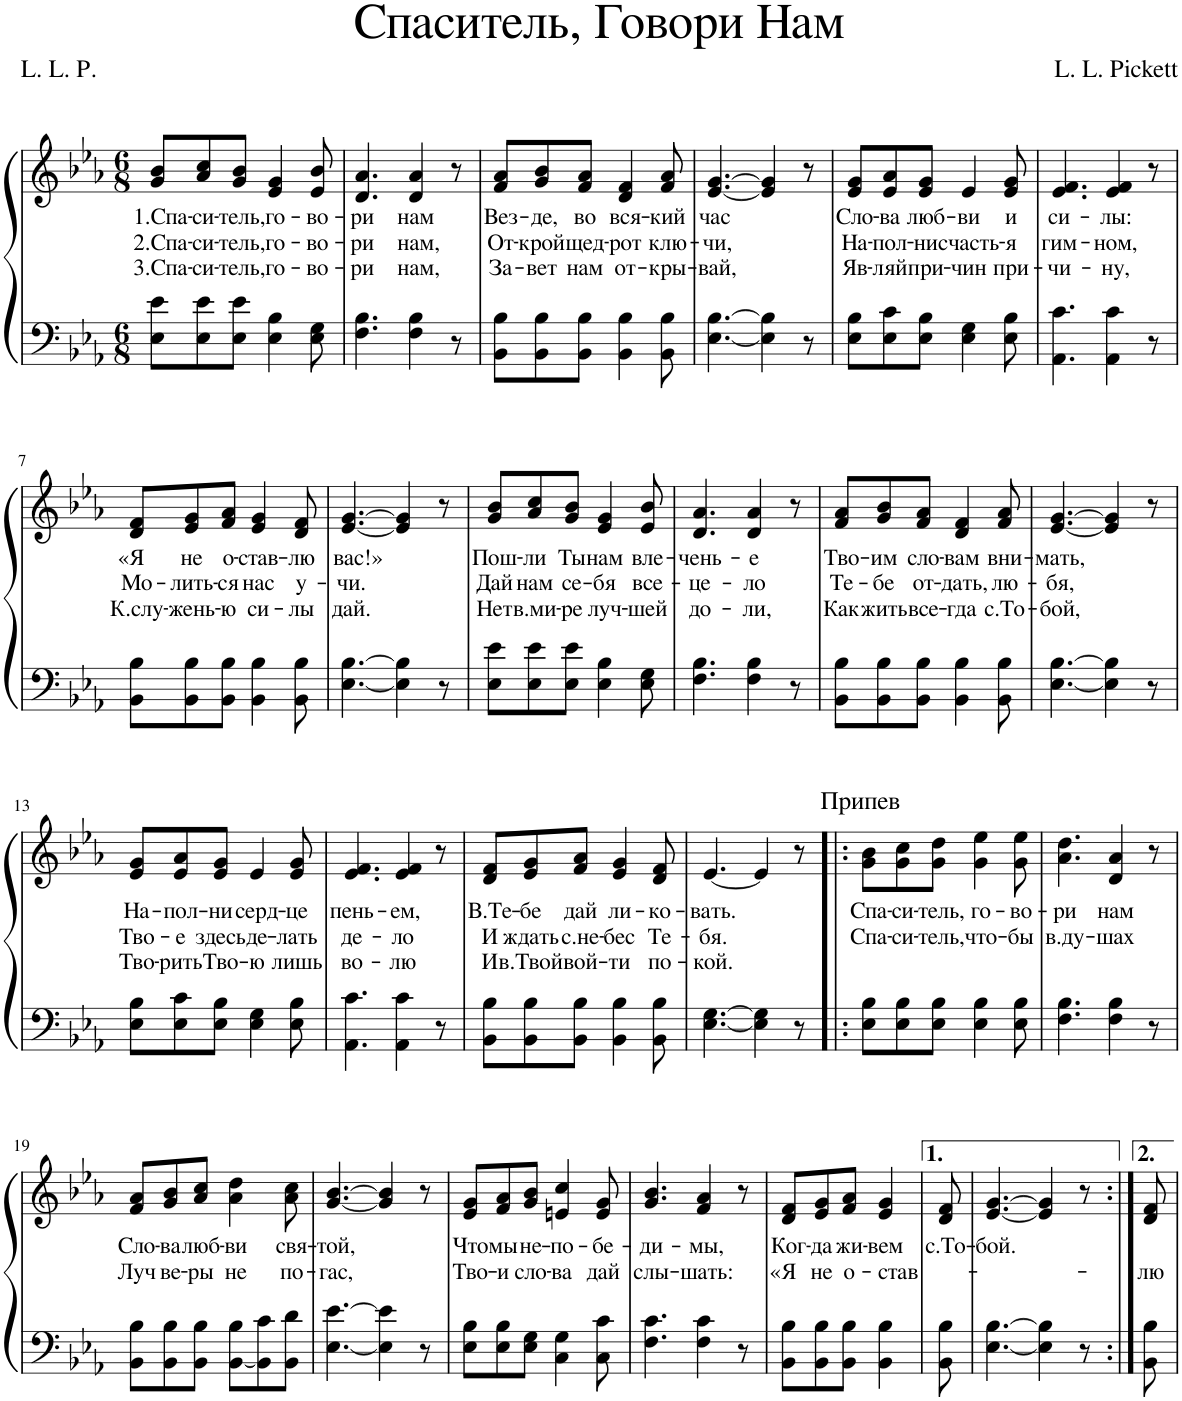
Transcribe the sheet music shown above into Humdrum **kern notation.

**kern	**kern	**text	**text	**text
*part1	*part1	*part1	*part1	*part1
*staff2	*staff1	*staff1	*staff1	*staff1
*I"Piano	*	*	*	*
*I'Pno.	*	*	*	*
*clefF4	*clefG2	*	*	*
*k[b-e-a-]	*k[b-e-a-]	*	*	*
*M6/8	*M6/8	*	*	*
=1	=1	=1	=1	=1
!	!	!LO:LY:b	!LO:LY:b	!LO:LY:b
8E-\ 8e-\L	8g/ 8b-/L	1.Спа-	2.Спа-	3.Спа-
!	!	!LO:LY:b	!LO:LY:b	!LO:LY:b
8E-\ 8e-\	8a-/ 8cc/	-си-	-си-	-си-
!	!	!LO:LY:b	!LO:LY:b	!LO:LY:b
8E-\ 8e-\J	8g/ 8b-/J	-тель,	-тель,	-тель,
!	!	!LO:LY:b	!LO:LY:b	!LO:LY:b
4E-\ 4B-\	4e-/ 4g/	го-	го-	го-
!	!	!LO:LY:b	!LO:LY:b	!LO:LY:b
8E-\ 8G\	8e-/ 8b-/	-во-	-во-	-во-
=2	=2	=2	=2	=2
!	!	!LO:LY:b	!LO:LY:b	!LO:LY:b
4.F\ 4.B-\	4.d/ 4.a-/	-ри	-ри	-ри
!	!	!LO:LY:b	!LO:LY:b	!LO:LY:b
4F\ 4B-\	4d/ 4a-/	нам	нам,	нам,
8r	8r	.	.	.
=3	=3	=3	=3	=3
!	!	!LO:LY:b	!LO:LY:b	!LO:LY:b
8BB-\ 8B-\L	8f/ 8a-/L	Вез-	От-	За-
!	!	!LO:LY:b	!LO:LY:b	!LO:LY:b
8BB-\ 8B-\	8g/ 8b-/	-де,	-крой	-вет
!	!	!LO:LY:b	!LO:LY:b	!LO:LY:b
8BB-\ 8B-\J	8f/ 8a-/J	во	щед-	нам
!	!	!LO:LY:b	!LO:LY:b	!LO:LY:b
4BB-\ 4B-\	4d/ 4f/	вся-	-рот	от-
!	!	!LO:LY:b	!LO:LY:b	!LO:LY:b
8BB-\ 8B-\	8f/ 8a-/	-кий	клю-	-кры-
=4	=4	=4	=4	=4
!	!	!LO:LY:b	!LO:LY:b	!LO:LY:b
[4.E-\ [4.B-\	[4.e-/ [4.g/	час	-чи,	-вай,
4E-\] 4B-\]	4e-/] 4g/]	.	.	.
8r	8r	.	.	.
=5	=5	=5	=5	=5
!	!	!LO:LY:b	!LO:LY:b	!LO:LY:b
8E-\ 8B-\L	8e-/ 8g/L	Сло-	На-	Яв-
!	!	!LO:LY:b	!LO:LY:b	!LO:LY:b
8E-\ 8c\	8e-/ 8a-/	-ва	-пол-	-ляй
!	!	!LO:LY:b	!LO:LY:b	!LO:LY:b
8E-\ 8B-\J	8e-/ 8g/J	люб-	-ни	при-
!	!	!LO:LY:b	!LO:LY:b	!LO:LY:b
4E-\ 4G\	4e-/	-ви	счасть-	-чин
!	!	!LO:LY:b	!LO:LY:b	!LO:LY:b
8E-\ 8B-\	8e-/ 8g/	и	-я	при-
=6	=6	=6	=6	=6
!	!	!LO:LY:b	!LO:LY:b	!LO:LY:b
4.AA-\ 4.c\	4.e-/ 4.f/	си-	гим-	-чи-
!	!	!LO:LY:b	!LO:LY:b	!LO:LY:b
4AA-\ 4c\	4e-/ 4f/	-лы:	-ном,	-ну,
8r	8r	.	.	.
!!LO:LB:g=z
=7	=7	=7	=7	=7
!	!	!LO:LY:b	!LO:LY:b	!LO:LY:b
8BB-\ 8B-\L	8d/ 8f/L	«Я	Мо-	К.слу-
!	!	!LO:LY:b	!LO:LY:b	!LO:LY:b
8BB-\ 8B-\	8e-/ 8g/	не	-лить-	-жень-
!	!	!LO:LY:b	!LO:LY:b	!LO:LY:b
8BB-\ 8B-\J	8f/ 8a-/J	о-	-ся	-ю
!	!	!LO:LY:b	!LO:LY:b	!LO:LY:b
4BB-\ 4B-\	4e-/ 4g/	-став-	нас	си-
!	!	!LO:LY:b	!LO:LY:b	!LO:LY:b
8BB-\ 8B-\	8d/ 8f/	-лю	у-	-лы
=8	=8	=8	=8	=8
!	!	!LO:LY:b	!LO:LY:b	!LO:LY:b
[4.E-\ [4.B-\	[4.e-/ [4.g/	вас!»	-чи.	дай.
4E-\] 4B-\]	4e-/] 4g/]	.	.	.
8r	8r	.	.	.
=9	=9	=9	=9	=9
!	!	!LO:LY:b	!LO:LY:b	!LO:LY:b
8E-\ 8e-\L	8g/ 8b-/L	Пош-	Дай	Нет
!	!	!LO:LY:b	!LO:LY:b	!LO:LY:b
8E-\ 8e-\	8a-/ 8cc/	-ли	нам	в.ми-
!	!	!LO:LY:b	!LO:LY:b	!LO:LY:b
8E-\ 8e-\J	8g/ 8b-/J	Ты	се-	-ре
!	!	!LO:LY:b	!LO:LY:b	!LO:LY:b
4E-\ 4B-\	4e-/ 4g/	нам	-бя	луч-
!	!	!LO:LY:b	!LO:LY:b	!LO:LY:b
8E-\ 8G\	8e-/ 8b-/	вле-	все-	-шей
=10	=10	=10	=10	=10
!	!	!LO:LY:b	!LO:LY:b	!LO:LY:b
4.F\ 4.B-\	4.d/ 4.a-/	-чень-	-це-	до-
!	!	!LO:LY:b	!LO:LY:b	!LO:LY:b
4F\ 4B-\	4d/ 4a-/	-е	-ло	-ли,
8r	8r	.	.	.
=11	=11	=11	=11	=11
!	!	!LO:LY:b	!LO:LY:b	!LO:LY:b
8BB-\ 8B-\L	8f/ 8a-/L	Тво-	Те-	Как
!	!	!LO:LY:b	!LO:LY:b	!LO:LY:b
8BB-\ 8B-\	8g/ 8b-/	-им	-бе	жить
!	!	!LO:LY:b	!LO:LY:b	!LO:LY:b
8BB-\ 8B-\J	8f/ 8a-/J	сло-	от-	все-
!	!	!LO:LY:b	!LO:LY:b	!LO:LY:b
4BB-\ 4B-\	4d/ 4f/	-вам	-дать,	-гда
!	!	!LO:LY:b	!LO:LY:b	!LO:LY:b
8BB-\ 8B-\	8f/ 8a-/	вни-	лю-	с.То-
=12	=12	=12	=12	=12
!	!	!LO:LY:b	!LO:LY:b	!LO:LY:b
[4.E-\ [4.B-\	[4.e-/ [4.g/	-мать,	-бя,	-бой,
4E-\] 4B-\]	4e-/] 4g/]	.	.	.
8r	8r	.	.	.
!!LO:LB:g=z
=13	=13	=13	=13	=13
!	!	!LO:LY:b	!LO:LY:b	!LO:LY:b
8E-\ 8B-\L	8e-/ 8g/L	На-	Тво-	Тво-
!	!	!LO:LY:b	!LO:LY:b	!LO:LY:b
8E-\ 8c\	8e-/ 8a-/	-пол-	-е	-рить
!	!	!LO:LY:b	!LO:LY:b	!LO:LY:b
8E-\ 8B-\J	8e-/ 8g/J	-ни	здесь	Тво-
!	!	!LO:LY:b	!LO:LY:b	!LO:LY:b
4E-\ 4G\	4e-/	серд-	де-	-ю
!	!	!LO:LY:b	!LO:LY:b	!LO:LY:b
8E-\ 8B-\	8e-/ 8g/	-це	-лать	лишь
=14	=14	=14	=14	=14
!	!	!LO:LY:b	!LO:LY:b	!LO:LY:b
4.AA-\ 4.c\	4.e-/ 4.f/	пень-	де-	во-
!	!	!LO:LY:b	!LO:LY:b	!LO:LY:b
4AA-\ 4c\	4e-/ 4f/	-ем,	-ло	-лю
8r	8r	.	.	.
=15	=15	=15	=15	=15
!	!	!LO:LY:b	!LO:LY:b	!LO:LY:b
8BB-\ 8B-\L	8d/ 8f/L	В.Те-	И	И
!	!	!LO:LY:b	!LO:LY:b	!LO:LY:b
8BB-\ 8B-\	8e-/ 8g/	-бе	ждать	в.Твой
!	!	!LO:LY:b	!LO:LY:b	!LO:LY:b
8BB-\ 8B-\J	8f/ 8a-/J	дай	с.не-	вой-
!	!	!LO:LY:b	!LO:LY:b	!LO:LY:b
4BB-\ 4B-\	4e-/ 4g/	ли-	-бес	-ти
!	!	!LO:LY:b	!LO:LY:b	!LO:LY:b
8BB-\ 8B-\	8d/ 8f/	-ко-	Те-	по-
=16	=16	=16	=16	=16
!	!	!LO:LY:b	!LO:LY:b	!LO:LY:b
[4.E-\ [4.G\	[4.e-/	-вать.	-бя.	-кой.
4E-\] 4G\]	4e-/]	.	.	.
8r	8r	.	.	.
=17!|:	=17!|:	=17!|:	=17!|:	=17!|:
!	!LO:TX:a:t=Припев	!	!	!
!	!	!LO:LY:b	!LO:LY:b	!
8E-\ 8B-\L	8g\ 8b-\L	Спа-	Спа-	.
!	!	!LO:LY:b	!LO:LY:b	!
8E-\ 8B-\	8g\ 8cc\	-си-	-си-	.
!	!	!LO:LY:b	!LO:LY:b	!
8E-\ 8B-\J	8g\ 8dd\J	-тель,	-тель,	.
!	!	!LO:LY:b	!LO:LY:b	!
4E-\ 4B-\	4g\ 4ee-\	го-	что-	.
!	!	!LO:LY:b	!LO:LY:b	!
8E-\ 8B-\	8g\ 8ee-\	-во-	-бы	.
=18	=18	=18	=18	=18
!	!	!LO:LY:b	!LO:LY:b	!
4.F\ 4.B-\	4.a-\ 4.dd\	-ри	в.ду-	.
!	!	!LO:LY:b	!LO:LY:b	!
4F\ 4B-\	4d/ 4a-/	нам	-шах	.
8r	8r	.	.	.
!!LO:LB:g=z
=19	=19	=19	=19	=19
!	!	!LO:LY:b	!LO:LY:b	!
8BB-\ 8B-\L	8f/ 8a-/L	Сло-	Луч	.
!	!	!LO:LY:b	!LO:LY:b	!
8BB-\ 8B-\	8g/ 8b-/	-ва	ве-	.
!	!	!LO:LY:b	!LO:LY:b	!
8BB-\ 8B-\J	8a-/ 8cc/J	люб-	-ры	.
!	!	!LO:LY:b	!LO:LY:b	!
[8BB-\ 8B-\L	4a-\ 4dd\	-ви	не	.
8BB-\] 8c\	.	.	.	.
!	!	!LO:LY:b	!LO:LY:b	!
8BB-\ 8d\J	8a-\ 8cc\	свя-	по-	.
=20	=20	=20	=20	=20
!	!	!LO:LY:b	!LO:LY:b	!
[4.E-\ [4.e-\	[4.g/ [4.b-/	-той,	-гас,	.
4E-\] 4e-\]	4g/] 4b-/]	.	.	.
8r	8r	.	.	.
=21	=21	=21	=21	=21
!	!	!LO:LY:b	!LO:LY:b	!
8E-\ 8B-\L	8e-/ 8g/L	Что	Тво-	.
!	!	!LO:LY:b	!LO:LY:b	!
8E-\ 8B-\	8f/ 8a-/	мы	-и	.
!	!	!LO:LY:b	!LO:LY:b	!
8E-\ 8G\J	8g/ 8b-/J	не-	сло-	.
!	!	!LO:LY:b	!LO:LY:b	!
4C\ 4G\	4en/ 4cc/	-по-	-ва	.
!	!	!LO:LY:b	!LO:LY:b	!
8C\ 8c\	8e/ 8g/	-бе-	дай	.
=22	=22	=22	=22	=22
!	!	!LO:LY:b	!LO:LY:b	!
4.F\ 4.c\	4.g/ 4.b-/	-ди-	слы-	.
!	!	!LO:LY:b	!LO:LY:b	!
4F\ 4c\	4f/ 4a-/	-мы,	-шать:	.
8r	8r	.	.	.
=23	=23	=23	=23	=23
!	!	!LO:LY:b	!LO:LY:b	!
8BB-\ 8B-\L	8d/ 8f/L	Ког-	«Я	.
!	!	!LO:LY:b	!LO:LY:b	!
8BB-\ 8B-\	8e-/ 8g/	-да	не	.
!	!	!LO:LY:b	!LO:LY:b	!
8BB-\ 8B-\J	8f/ 8a-/J	жи-	о-	.
!	!	!LO:LY:b	!LO:LY:b	!
4BB-\ 4B-\	4e-/ 4g/	-вем	-став-	.
=24	=24	=24	=24	=24
!	!	!LO:LY:b	!	!
8BB-\ 8B-\	8d/ 8f/	с.То-	.	.
=25	=25	=25	=25	=25
!	!	!LO:LY:b	!	!
[4.E-\ [4.B-\	[4.e-/ [4.g/	-бой.	.	.
4E-\] 4B-\]	4e-/] 4g/]	.	.	.
8r	8r	.	.	.
=26:|!	=26:|!	=26:|!	=26:|!	=26:|!
!	!	!	!LO:LY:b	!
8BB-\ 8B-\	8d/ 8f/	.	-лю	.
=	=	=	=	=
*-	*-	*-	*-	*-
